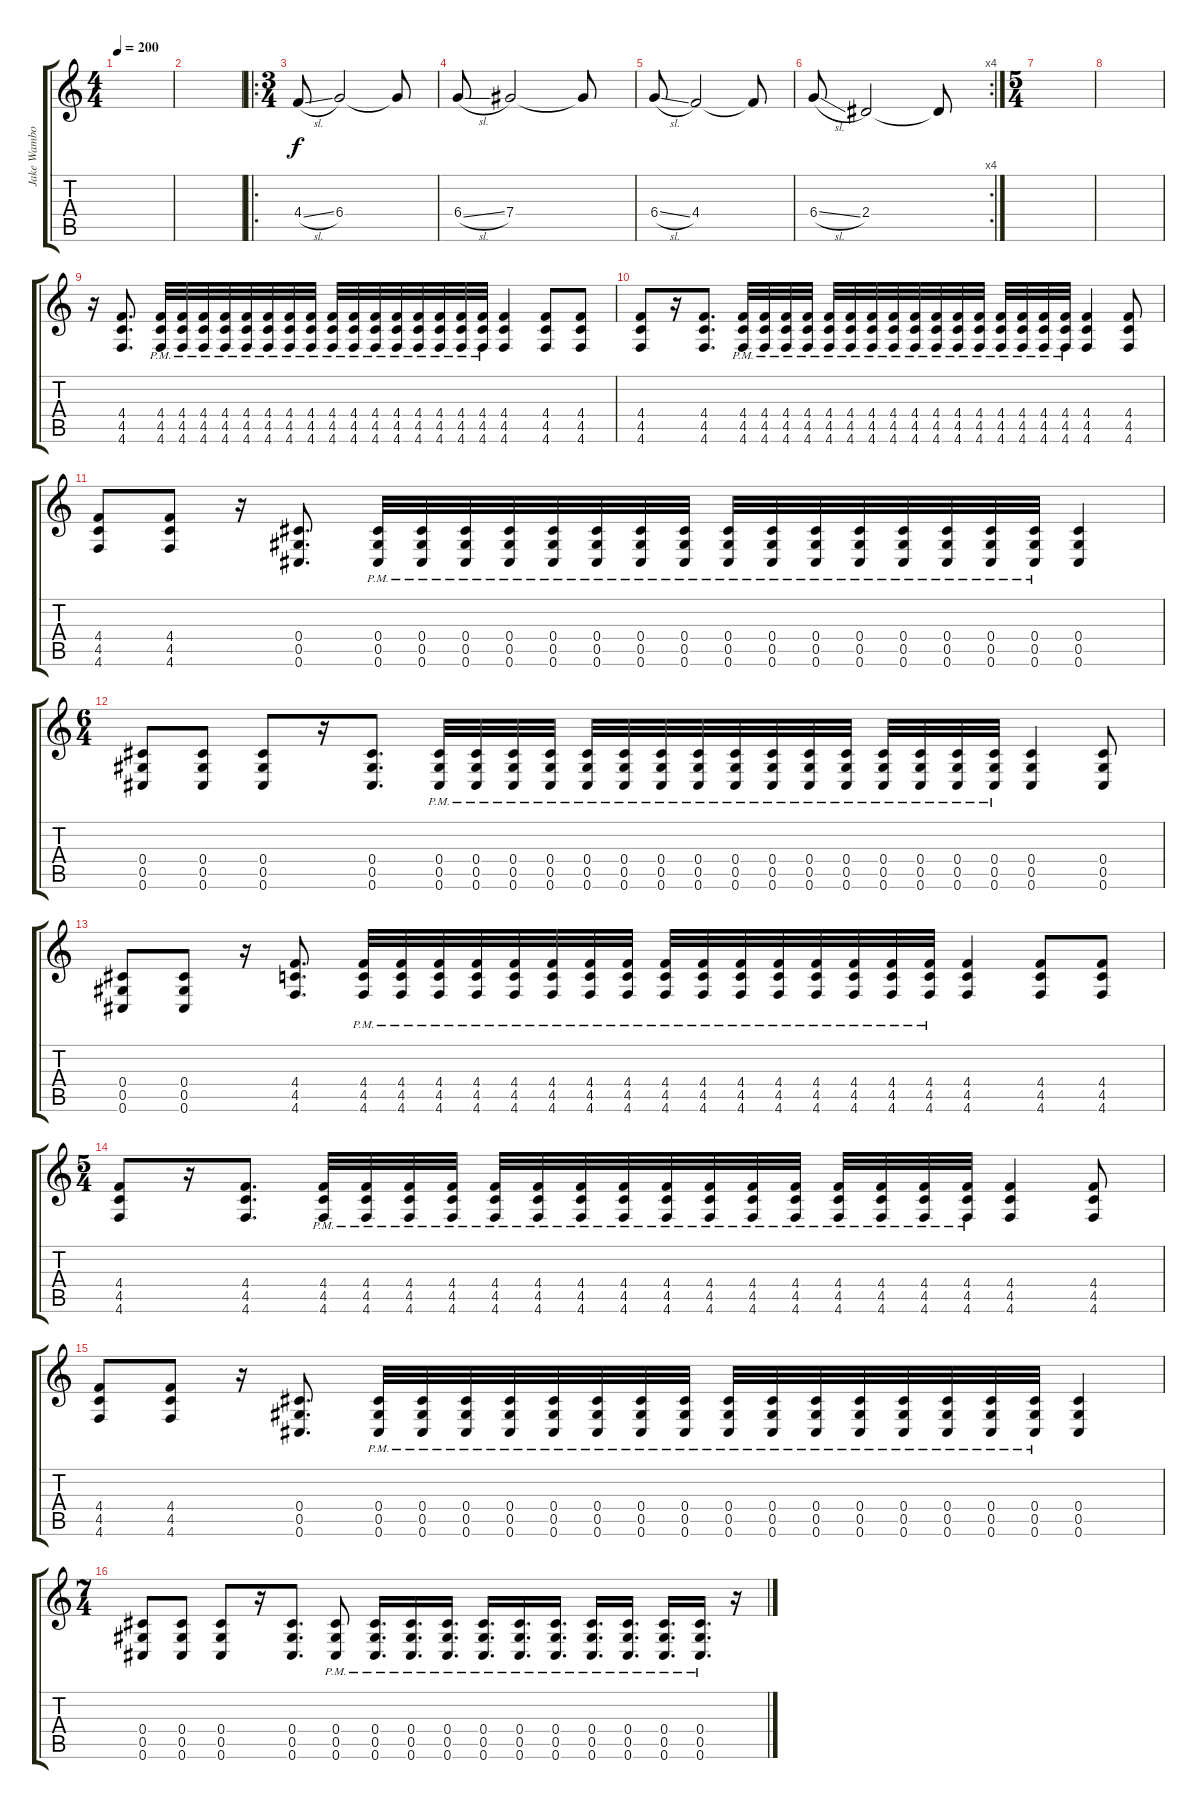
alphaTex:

\track ("Jake Wambold" "Jake Wambo") {instrument overdrivenguitar}
\staff {score tabs}
\tuning (Eb4 Bb3 Gb3 Db3 Ab2 Db2) {hide}
\ts (4 4)
\tempo 200
\clef g2
\ks c
|
|
\ro
\ts (3 4)
4.4{sl}.8 6.4.2 6.4{t}.8 |
6.4{sl}.8 7.4.2 7.4{t}.8 |
6.4{sl}.8 4.4.2 4.4{t}.8 |
\rc 4
6.4{sl}.8 2.4.2 2.4{t}.8 |
\ts (5 4)
|
|
r.16 (4.4 4.5 4.6).8{d} (4.4{pm} 4.5{pm} 4.6{pm}).32 (4.4{pm} 4.5{pm} 4.6{pm}).32 (4.4{pm} 4.5{pm} 4.6{pm}).32 (4.4{pm} 4.5{pm} 4.6{pm}).32 (4.4{pm} 4.5{pm} 4.6{pm}).32 (4.4{pm} 4.5{pm} 4.6{pm}).32 (4.4{pm} 4.5{pm} 4.6{pm}).32 (4.4{pm} 4.5{pm} 4.6{pm}).32 (4.4{pm} 4.5{pm} 4.6{pm}).32 (4.4{pm} 4.5{pm} 4.6{pm}).32 (4.4{pm} 4.5{pm} 4.6{pm}).32 (4.4{pm} 4.5{pm} 4.6{pm}).32 (4.4{pm} 4.5{pm} 4.6{pm}).32 (4.4{pm} 4.5{pm} 4.6{pm}).32 (4.4{pm} 4.5{pm} 4.6{pm}).32 (4.4{pm} 4.5{pm} 4.6{pm}).32 (4.4 4.5 4.6).4 (4.4 4.5 4.6).8 (4.4 4.5 4.6).8 |
(4.4 4.5 4.6).8 r.16 (4.4 4.5 4.6).8{d} (4.4{pm} 4.5{pm} 4.6{pm}).32 (4.4{pm} 4.5{pm} 4.6{pm}).32 (4.4{pm} 4.5{pm} 4.6{pm}).32 (4.4{pm} 4.5{pm} 4.6{pm}).32 (4.4{pm} 4.5{pm} 4.6{pm}).32 (4.4{pm} 4.5{pm} 4.6{pm}).32 (4.4{pm} 4.5{pm} 4.6{pm}).32 (4.4{pm} 4.5{pm} 4.6{pm}).32 (4.4{pm} 4.5{pm} 4.6{pm}).32 (4.4{pm} 4.5{pm} 4.6{pm}).32 (4.4{pm} 4.5{pm} 4.6{pm}).32 (4.4{pm} 4.5{pm} 4.6{pm}).32 (4.4{pm} 4.5{pm} 4.6{pm}).32 (4.4{pm} 4.5{pm} 4.6{pm}).32 (4.4{pm} 4.5{pm} 4.6{pm}).32 (4.4{pm} 4.5{pm} 4.6{pm}).32 (4.4 4.5 4.6).4 (4.4 4.5 4.6).8 |
(4.4 4.5 4.6).8 (4.4 4.5 4.6).8 r.16 (0.4 0.5 0.6).8{d} (0.4{pm} 0.5{pm} 0.6{pm}).32 (0.4{pm} 0.5{pm} 0.6{pm}).32 (0.4{pm} 0.5{pm} 0.6{pm}).32 (0.4{pm} 0.5{pm} 0.6{pm}).32 (0.4{pm} 0.5{pm} 0.6{pm}).32 (0.4{pm} 0.5{pm} 0.6{pm}).32 (0.4{pm} 0.5{pm} 0.6{pm}).32 (0.4{pm} 0.5{pm} 0.6{pm}).32 (0.4{pm} 0.5{pm} 0.6{pm}).32 (0.4{pm} 0.5{pm} 0.6{pm}).32 (0.4{pm} 0.5{pm} 0.6{pm}).32 (0.4{pm} 0.5{pm} 0.6{pm}).32 (0.4{pm} 0.5{pm} 0.6{pm}).32 (0.4{pm} 0.5{pm} 0.6{pm}).32 (0.4{pm} 0.5{pm} 0.6{pm}).32 (0.4{pm} 0.5{pm} 0.6{pm}).32 (0.4 0.5 0.6).4 |
\ts (6 4)
(0.4 0.5 0.6).8 (0.4 0.5 0.6).8 (0.4 0.5 0.6).8 r.16 (0.4 0.5 0.6).8{d} (0.4{pm} 0.5{pm} 0.6{pm}).32 (0.4{pm} 0.5{pm} 0.6{pm}).32 (0.4{pm} 0.5{pm} 0.6{pm}).32 (0.4{pm} 0.5{pm} 0.6{pm}).32 (0.4{pm} 0.5{pm} 0.6{pm}).32 (0.4{pm} 0.5{pm} 0.6{pm}).32 (0.4{pm} 0.5{pm} 0.6{pm}).32 (0.4{pm} 0.5{pm} 0.6{pm}).32 (0.4{pm} 0.5{pm} 0.6{pm}).32 (0.4{pm} 0.5{pm} 0.6{pm}).32 (0.4{pm} 0.5{pm} 0.6{pm}).32 (0.4{pm} 0.5{pm} 0.6{pm}).32 (0.4{pm} 0.5{pm} 0.6{pm}).32 (0.4{pm} 0.5{pm} 0.6{pm}).32 (0.4{pm} 0.5{pm} 0.6{pm}).32 (0.4{pm} 0.5{pm} 0.6{pm}).32 (0.4 0.5 0.6).4 (0.4 0.5 0.6).8 |
(0.4 0.5 0.6).8 (0.4 0.5 0.6).8 r.16 (4.4 4.5 4.6).8{d} (4.4{pm} 4.5{pm} 4.6{pm}).32 (4.4{pm} 4.5{pm} 4.6{pm}).32 (4.4{pm} 4.5{pm} 4.6{pm}).32 (4.4{pm} 4.5{pm} 4.6{pm}).32 (4.4{pm} 4.5{pm} 4.6{pm}).32 (4.4{pm} 4.5{pm} 4.6{pm}).32 (4.4{pm} 4.5{pm} 4.6{pm}).32 (4.4{pm} 4.5{pm} 4.6{pm}).32 (4.4{pm} 4.5{pm} 4.6{pm}).32 (4.4{pm} 4.5{pm} 4.6{pm}).32 (4.4{pm} 4.5{pm} 4.6{pm}).32 (4.4{pm} 4.5{pm} 4.6{pm}).32 (4.4{pm} 4.5{pm} 4.6{pm}).32 (4.4{pm} 4.5{pm} 4.6{pm}).32 (4.4{pm} 4.5{pm} 4.6{pm}).32 (4.4{pm} 4.5{pm} 4.6{pm}).32 (4.4 4.5 4.6).4 (4.4 4.5 4.6).8 (4.4 4.5 4.6).8 |
\ts (5 4)
(4.4 4.5 4.6).8 r.16 (4.4 4.5 4.6).8{d} (4.4{pm} 4.5{pm} 4.6{pm}).32 (4.4{pm} 4.5{pm} 4.6{pm}).32 (4.4{pm} 4.5{pm} 4.6{pm}).32 (4.4{pm} 4.5{pm} 4.6{pm}).32 (4.4{pm} 4.5{pm} 4.6{pm}).32 (4.4{pm} 4.5{pm} 4.6{pm}).32 (4.4{pm} 4.5{pm} 4.6{pm}).32 (4.4{pm} 4.5{pm} 4.6{pm}).32 (4.4{pm} 4.5{pm} 4.6{pm}).32 (4.4{pm} 4.5{pm} 4.6{pm}).32 (4.4{pm} 4.5{pm} 4.6{pm}).32 (4.4{pm} 4.5{pm} 4.6{pm}).32 (4.4{pm} 4.5{pm} 4.6{pm}).32 (4.4{pm} 4.5{pm} 4.6{pm}).32 (4.4{pm} 4.5{pm} 4.6{pm}).32 (4.4{pm} 4.5{pm} 4.6{pm}).32 (4.4 4.5 4.6).4 (4.4 4.5 4.6).8 |
(4.4 4.5 4.6).8 (4.4 4.5 4.6).8 r.16 (0.4 0.5 0.6).8{d} (0.4{pm} 0.5{pm} 0.6{pm}).32 (0.4{pm} 0.5{pm} 0.6{pm}).32 (0.4{pm} 0.5{pm} 0.6{pm}).32 (0.4{pm} 0.5{pm} 0.6{pm}).32 (0.4{pm} 0.5{pm} 0.6{pm}).32 (0.4{pm} 0.5{pm} 0.6{pm}).32 (0.4{pm} 0.5{pm} 0.6{pm}).32 (0.4{pm} 0.5{pm} 0.6{pm}).32 (0.4{pm} 0.5{pm} 0.6{pm}).32 (0.4{pm} 0.5{pm} 0.6{pm}).32 (0.4{pm} 0.5{pm} 0.6{pm}).32 (0.4{pm} 0.5{pm} 0.6{pm}).32 (0.4{pm} 0.5{pm} 0.6{pm}).32 (0.4{pm} 0.5{pm} 0.6{pm}).32 (0.4{pm} 0.5{pm} 0.6{pm}).32 (0.4{pm} 0.5{pm} 0.6{pm}).32 (0.4 0.5 0.6).4 |
\ts (7 4)
(0.4 0.5 0.6).8 (0.4 0.5 0.6).8 (0.4 0.5 0.6).8 r.16 (0.4 0.5 0.6).8{d} (0.4{pm} 0.5{pm} 0.6{pm}).8 (0.4{pm} 0.5{pm} 0.6{pm}).16{d} (0.4{pm} 0.5{pm} 0.6{pm}).16{d} (0.4{pm} 0.5{pm} 0.6{pm}).16{d} (0.4{pm} 0.5{pm} 0.6{pm}).16{d} (0.4{pm} 0.5{pm} 0.6{pm}).16{d} (0.4{pm} 0.5{pm} 0.6{pm}).16{d} (0.4{pm} 0.5{pm} 0.6{pm}).16{d} (0.4{pm} 0.5{pm} 0.6{pm}).16{d} (0.4{pm} 0.5{pm} 0.6{pm}).16{d} (0.4{pm} 0.5{pm} 0.6{pm}).16{d} r.16
